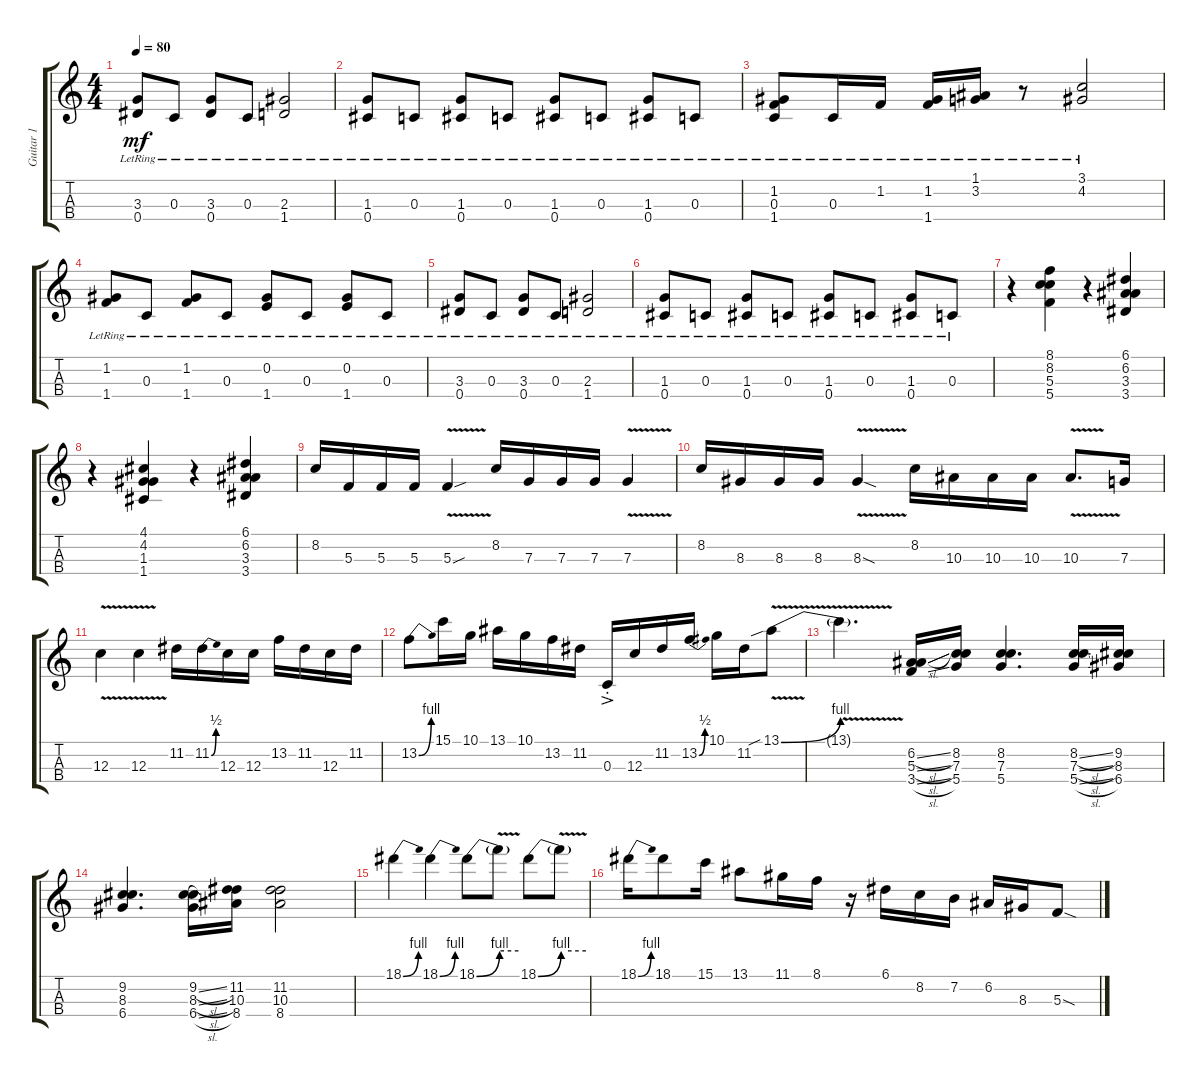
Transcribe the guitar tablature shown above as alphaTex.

\track ("Guitar 1" "Guitar 1") {instrument shamisen}
\staff {score tabs}
\tuning (A4 E4 C4 G4) {hide}
\ts (4 4)
\tempo 80
\clef g2
\ks c
(3.3{lr} 0.4{lr}).8{dy mf} 0.3{lr}.8 (3.3{lr} 0.4{lr}).8 0.3{lr}.8 (2.3{lr} 1.4).2 |
(1.3{lr} 0.4{lr}).8 0.3{lr}.8 (1.3{lr} 0.4{lr}).8 0.3{lr}.8 (1.3{lr} 0.4{lr}).8 0.3{lr}.8 (1.3{lr} 0.4{lr}).8 0.3{lr}.8 |
(1.2{lr} 0.3{lr} 1.4).8 0.3{lr}.16 1.2{lr}.16 (1.2{lr} 1.4{lr}).16 (1.1{lr} 3.2{lr}).16 r.8 (3.1{lr} 4.2{lr}).2 |
(1.2{lr} 1.4{lr}).8 0.3{lr}.8 (1.2{lr} 1.4{lr}).8 0.3{lr}.8 (0.2{lr} 1.4{lr}).8 0.3{lr}.8 (0.2{lr} 1.4{lr}).8 0.3{lr}.8 |
(3.3{lr} 0.4{lr}).8 0.3{lr}.8 (3.3{lr} 0.4{lr}).8 0.3{lr}.8 (2.3{lr} 1.4).2 |
(1.3{lr} 0.4{lr}).8 0.3{lr}.8 (1.3{lr} 0.4{lr}).8 0.3{lr}.8 (1.3{lr} 0.4{lr}).8 0.3{lr}.8 (1.3{lr} 0.4{lr}).8 0.3{lr}.8 |
r.4 (8.1 8.2 5.3 5.4).4 r.4 (6.1 6.2 3.3 3.4).4 |
r.4 (4.1 4.2 1.3 1.4).4 r.4 (6.1 6.2 3.3 3.4).4 |
8.2.16 5.3.16 5.3.16 5.3.16 5.3{v sou}.4 8.2.16 7.3.16 7.3.16 7.3.16 7.3{v}.4 |
8.2.16 8.3.16 8.3.16 8.3.16 8.3{v sod}.4 8.2.16 10.3.16 10.3.16 10.3.16 10.3{v}.8{d} 7.3.16 |
12.3{v}.4 12.3{v}.4 11.2.16 11.2{be (bend 0 0 60 2)}.16 12.3.16 12.3.16 13.2.16 11.2.16 12.3.16 11.2.16 |
13.2{be (bend 0 0 60 4)}.8 15.1.16 10.1.16 13.1.16 10.1.16 13.2.16 11.2.16 0.3{ac st}.16 12.3.16 11.2.16 13.2{be (bend 0 0 60 2)}.16 10.1.16 11.2.16 13.1{be (bend 0 0 60 4) v sib}.8 |
13.1{v t}.4{d} (6.2{sl} 5.3{sl} 3.4{sl}).16 (8.2 7.3 5.4).16 (8.2 7.3 5.4).4{d} (8.2{sl} 7.3{sl} 5.4{sl}).16 (9.2 8.3 6.4).16 |
(9.2 8.3 6.4).4{d} (9.2{sl} 8.3{sl} 6.4{sl}).16 (11.2 10.3 8.4).16 (11.2 10.3 8.4).2 |
18.1{be (bend 0 0 60 4)}.4 18.1{be (bend 0 0 60 4)}.4 18.1{be (bend 0 0 60 4)}.8 18.1{be (hold 0 4 60 4) v t}.8 18.1{be (bend 0 0 60 4)}.8 18.1{be (hold 0 4 60 4) v t}.8 |
18.1{be (bend 0 0 60 4)}.16 18.1.8 15.1.16 13.1.8 11.1.16 8.1.16 r.16 6.1.16 8.2.16 7.2.16 6.2.16 8.3.16 5.3{sod}.8
